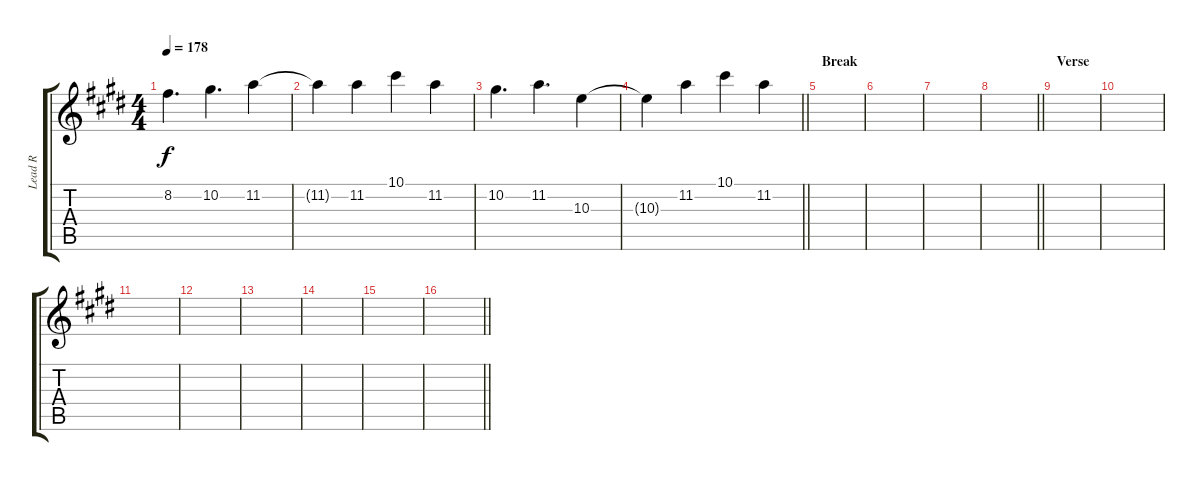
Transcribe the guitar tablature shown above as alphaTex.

\track ("Lead R" "Lead R") {instrument distortionguitar}
\staff {score tabs}
\tuning (Eb4 Bb3 Gb3 Db3 Ab2 Db2) {hide}
\ts (4 4)
\tempo 178
\clef g2
\ks e
8.2.4{d dy f} 10.2.4{d} 11.2.4 |
11.2{t}.4 11.2.4 10.1.4 11.2.4 |
10.2.4{d} 11.2.4{d} 10.3.4 |
\barLineRight lightlight
10.3{t}.4 11.2.4 10.1.4 11.2.4 |
\section ("" "Break")
|
|
|
\barLineRight lightlight
|
\section ("" "Verse")
|
|
|
|
|
|
|
\barLineRight lightlight
